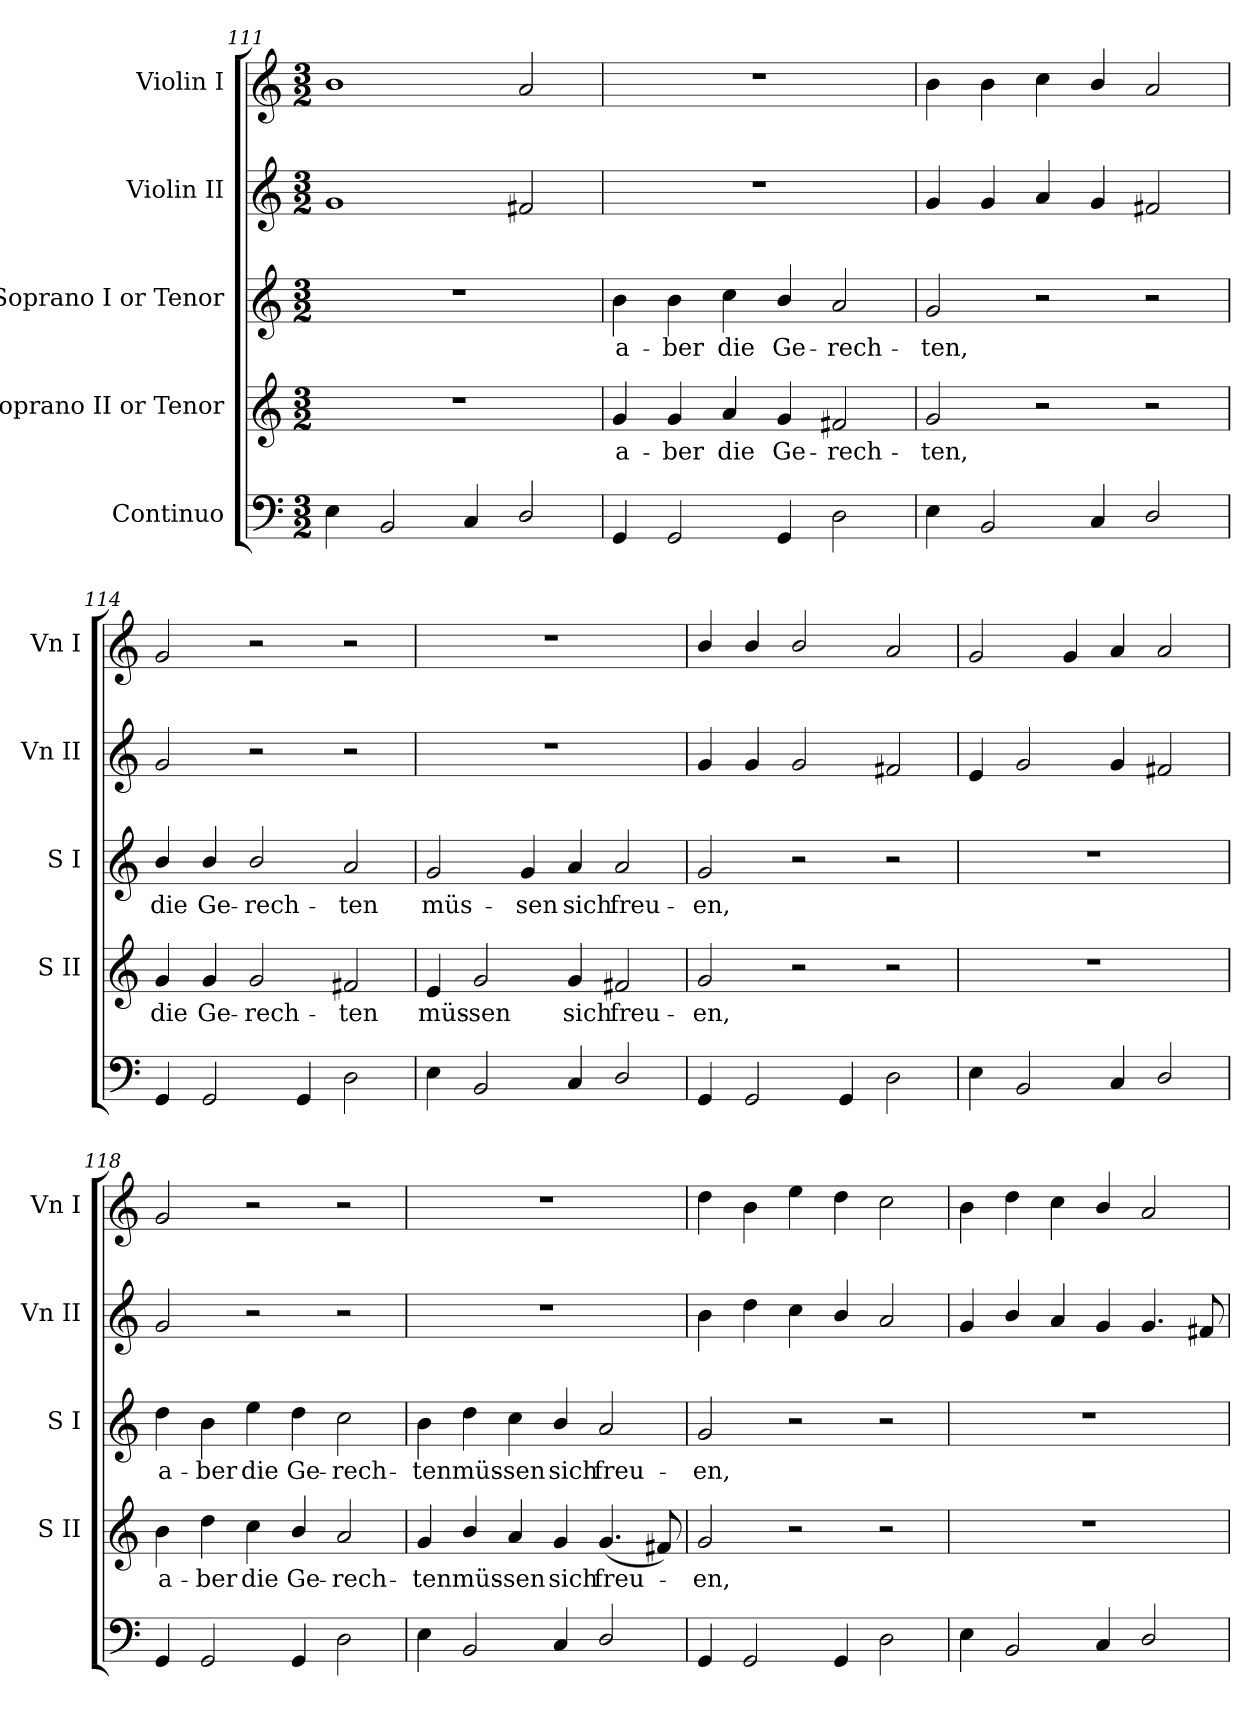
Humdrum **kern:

**kern	**kern	**text	**kern	**text	**kern	**kern
*part5	*part4	*part4	*part3	*part3	*part2	*part1
*staff5	*staff4	*staff4	*staff3	*staff3	*staff2	*staff1
*I"Continuo	*I"Soprano II or Tenor	*	*I"Soprano I or Tenor	*	*I"Violin II	*I"Violin I
*	*I'S II	*	*I'S I	*	*I'Vn II	*I'Vn I
*clefF4	*clefG2	*	*clefG2	*	*clefG2	*clefG2
*k[]	*k[]	*	*k[]	*	*k[]	*k[]
*C:	*C:	*	*C:	*	*C:	*C:
*M3/2	*M3/2	*	*M3/2	*	*M3/2	*M3/2
=111	=111	=111	=111	=111	=111	=111
!	!LO:N:vis=1	!	!LO:N:vis=1	!	!	!
4E	1.r	.	1.r	.	1g	1b
2BB	.	.	.	.	.	.
4C	.	.	.	.	.	.
2D/	.	.	.	.	2f#X	2a
=112	=112	=112	=112	=112	=112	=112
!	!	!LO:LY:b	!	!LO:LY:b	!LO:N:vis=1	!LO:N:vis=1
4GG	4g	a-	4b	a-	1.r	1.r
!	!	!LO:LY:b	!	!LO:LY:b	!	!
2GG	4g	-ber	4b	-ber	.	.
!	!	!LO:LY:b	!	!LO:LY:b	!	!
.	4a	die	4cc	die	.	.
!	!	!LO:LY:b	!	!LO:LY:b	!	!
4GG	4g	Ge-	4b/	Ge-	.	.
!	!	!LO:LY:b	!	!LO:LY:b	!	!
2D	2f#X	-rech-	2a	-rech-	.	.
=113	=113	=113	=113	=113	=113	=113
!	!	!LO:LY:b	!	!LO:LY:b	!	!
4E	2g	-ten,	2g	-ten,	4g	4b
2BB	.	.	.	.	4g	4b
.	2r	.	2r	.	4a	4cc
4C	.	.	.	.	4g	4b/
2D/	2r	.	2r	.	2f#X	2a
=114	=114	=114	=114	=114	=114	=114
!	!	!LO:LY:b	!	!LO:LY:b	!	!
4GG	4g	die	4b/	die	2g	2g
!	!	!LO:LY:b	!	!LO:LY:b	!	!
2GG	4g	Ge-	4b/	Ge-	.	.
!	!	!LO:LY:b	!	!LO:LY:b	!	!
.	2g	-rech-	2b/	-rech-	2r	2r
4GG	.	.	.	.	.	.
!	!	!LO:LY:b	!	!LO:LY:b	!	!
2D	2f#X	-ten	2a	-ten	2r	2r
=115	=115	=115	=115	=115	=115	=115
!	!	!LO:LY:b	!	!LO:LY:b	!LO:N:vis=1	!LO:N:vis=1
4E	4e	müs-	2g	müs-	1.r	1.r
!	!	!LO:LY:b	!	!	!	!
2BB	2g	-sen	.	.	.	.
!	!	!	!	!LO:LY:b	!	!
.	.	.	4g	-sen	.	.
!	!	!LO:LY:b	!	!LO:LY:b	!	!
4C	4g	sich	4a	sich	.	.
!	!	!LO:LY:b	!	!LO:LY:b	!	!
2D/	2f#X	freu-	2a	freu-	.	.
=116	=116	=116	=116	=116	=116	=116
!	!	!LO:LY:b	!	!LO:LY:b	!	!
4GG	2g	-en,	2g	-en,	4g	4b/
2GG	.	.	.	.	4g	4b/
.	2r	.	2r	.	2g	2b/
4GG	.	.	.	.	.	.
2D	2r	.	2r	.	2f#X	2a
!!LO:LB:g=z
=117	=117	=117	=117	=117	=117	=117
!	!LO:N:vis=1	!	!LO:N:vis=1	!	!	!
4E	1.r	.	1.r	.	4e	2g
2BB	.	.	.	.	2g	.
.	.	.	.	.	.	4g
4C	.	.	.	.	4g	4a
2D/	.	.	.	.	2f#X	2a
=118	=118	=118	=118	=118	=118	=118
!	!	!LO:LY:b	!	!LO:LY:b	!	!
4GG	4b	a-	4dd	a-	2g	2g
!	!	!LO:LY:b	!	!LO:LY:b	!	!
2GG	4dd	-ber	4b	-ber	.	.
!	!	!LO:LY:b	!	!LO:LY:b	!	!
.	4cc	die	4ee	die	2r	2r
!	!	!LO:LY:b	!	!LO:LY:b	!	!
4GG	4b/	Ge-	4dd	Ge-	.	.
!	!	!LO:LY:b	!	!LO:LY:b	!	!
2D	2a	-rech-	2cc	-rech-	2r	2r
=119	=119	=119	=119	=119	=119	=119
!	!	!LO:LY:b	!	!LO:LY:b	!LO:N:vis=1	!LO:N:vis=1
4E	4g	-ten	4b	-ten	1.r	1.r
!	!	!LO:LY:b	!	!LO:LY:b	!	!
2BB	4b/	müs-	4dd	müs-	.	.
!	!	!LO:LY:b	!	!LO:LY:b	!	!
.	4a	-sen	4cc	-sen	.	.
!	!	!LO:LY:b	!	!LO:LY:b	!	!
4C	4g	sich	4b/	sich	.	.
!	!	!LO:LY:b	!	!LO:LY:b	!	!
2D/	(<4.g	freu-	2a	freu-	.	.
.	8f#X)	.	.	.	.	.
=120	=120	=120	=120	=120	=120	=120
!	!	!LO:LY:b	!	!LO:LY:b	!	!
4GG	2g	en,	2g	-en,	4b	4dd
2GG	.	.	.	.	4dd	4b
.	2r	.	2r	.	4cc	4ee
4GG	.	.	.	.	4b/	4dd
2D	2r	.	2r	.	2a	2cc
=121	=121	=121	=121	=121	=121	=121
!	!LO:N:vis=1	!	!LO:N:vis=1	!	!	!
4E	1.r	.	1.r	.	4g	4b
2BB	.	.	.	.	4b/	4dd
.	.	.	.	.	4a	4cc
4C	.	.	.	.	4g	4b/
2D/	.	.	.	.	4.g	2a
.	.	.	.	.	8f#X	.
=	=	=	=	=	=	=
*-	*-	*-	*-	*-	*-	*-
